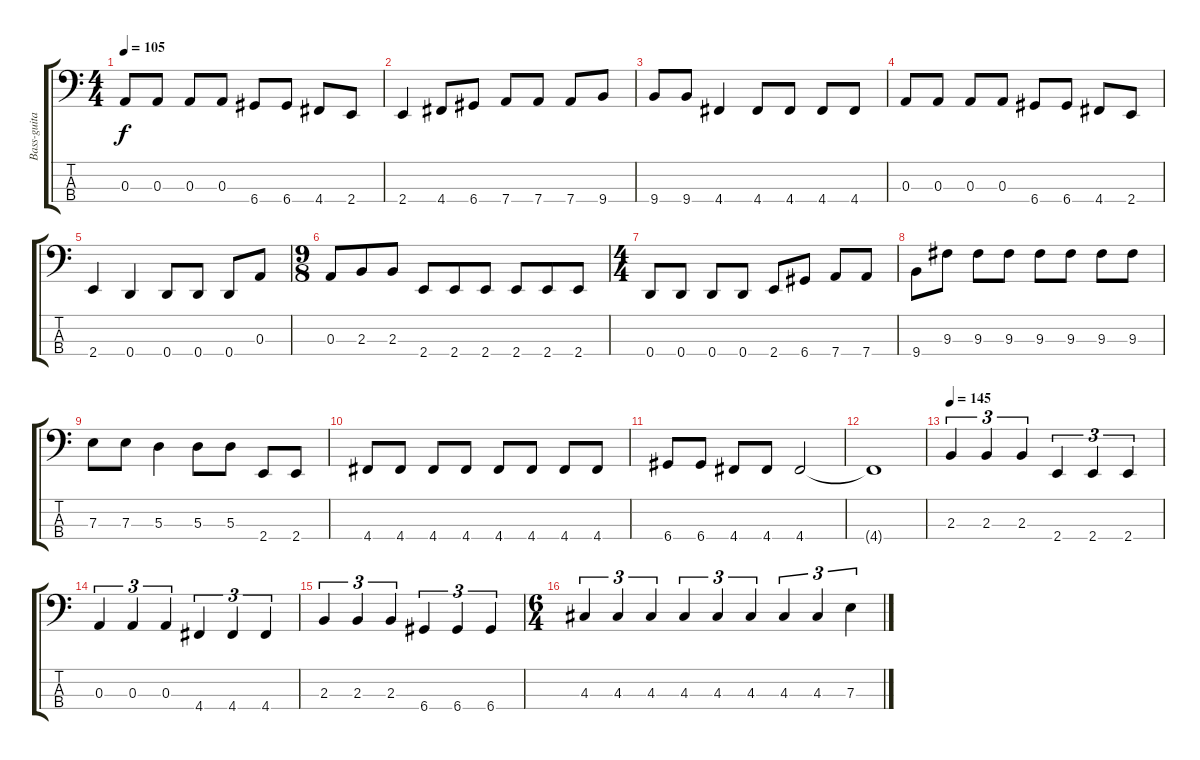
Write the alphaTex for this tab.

\track ("Bass-guitar" "Bass-guita") {instrument electricbassfinger}
\staff {score tabs}
\tuning (G2 D2 A1 D1) {hide}
\ts (4 4)
\tempo 105
\clef f4
\ks c
0.3.8{dy f} 0.3.8 0.3.8 0.3.8 6.4.8 6.4.8 4.4.8 2.4.8 |
2.4.4 4.4.8 6.4.8 7.4.8 7.4.8 7.4.8 9.4.8 |
9.4.8 9.4.8 4.4.4 4.4.8 4.4.8 4.4.8 4.4.8 |
0.3.8 0.3.8 0.3.8 0.3.8 6.4.8 6.4.8 4.4.8 2.4.8 |
2.4.4 0.4.4 0.4.8 0.4.8 0.4.8 0.3.8 |
\ts (9 8)
0.3.8 2.3.8 2.3.8 2.4.8 2.4.8 2.4.8 2.4.8 2.4.8 2.4.8 |
\ts (4 4)
0.4.8 0.4.8 0.4.8 0.4.8 2.4.8 6.4.8 7.4.8 7.4.8 |
9.4.8 9.3.8 9.3.8 9.3.8 9.3.8 9.3.8 9.3.8 9.3.8 |
7.3.8 7.3.8 5.3.4 5.3.8 5.3.8 2.4.8 2.4.8 |
4.4.8 4.4.8 4.4.8 4.4.8 4.4.8 4.4.8 4.4.8 4.4.8 |
6.4.8 6.4.8 4.4.8 4.4.8 4.4.2 |
4.4{t}.1 |
\tempo 145
2.3.4{tu (3 2)} 2.3.4{tu (3 2)} 2.3.4{tu (3 2)} 2.4.4{tu (3 2)} 2.4.4{tu (3 2)} 2.4.4{tu (3 2)} |
0.3.4{tu (3 2)} 0.3.4{tu (3 2)} 0.3.4{tu (3 2)} 4.4.4{tu (3 2)} 4.4.4{tu (3 2)} 4.4.4{tu (3 2)} |
2.3.4{tu (3 2)} 2.3.4{tu (3 2)} 2.3.4{tu (3 2)} 6.4.4{tu (3 2)} 6.4.4{tu (3 2)} 6.4.4{tu (3 2)} |
\ts (6 4)
4.3.4{tu (3 2)} 4.3.4{tu (3 2)} 4.3.4{tu (3 2)} 4.3.4{tu (3 2)} 4.3.4{tu (3 2)} 4.3.4{tu (3 2)} 4.3.4{tu (3 2)} 4.3.4{tu (3 2)} 7.3.4{tu (3 2)}
